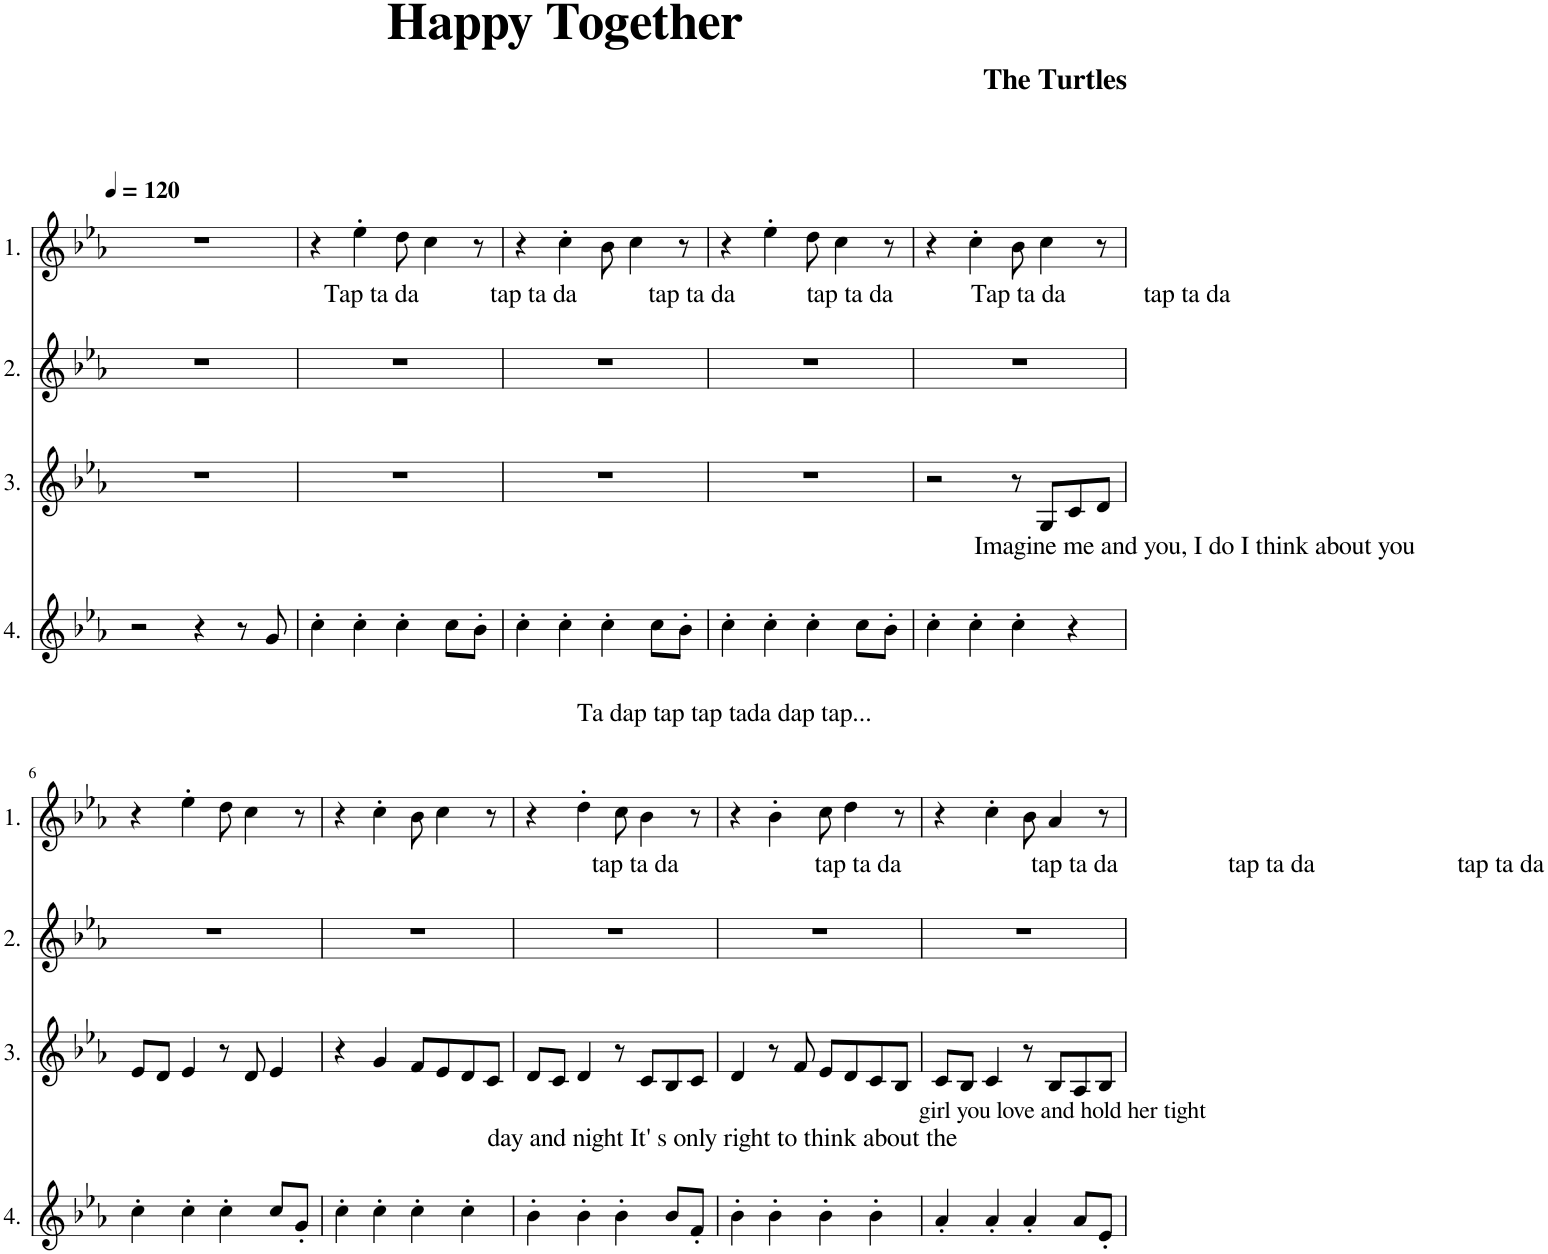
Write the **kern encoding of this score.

**kern	**kern	**kern	**kern
*part4	*part3	*part2	*part1
*staff4	*staff3	*staff2	*staff1
*I"4.	*I"3.	*I"2.	*I"1.
*clefG2	*clefG2	*clefG2	*clefG2
*Trd7c12	*	*	*
*k[b-e-a-]	*k[b-e-a-]	*k[b-e-a-]	*k[b-e-a-]
=1	=1	=1	=1
2r	1r	1r	1r
4r	.	.	.
8r	.	.	.
8g/	.	.	.
=2	=2	=2	=2
!	!	!LO:TX:a:t=Tap ta da           tap ta da           tap ta da           tap ta da            Tap ta da            tap ta da	!
4cc'\	1r	1r	4r
4cc'\	.	.	4ee-'\
4cc'\	.	.	8dd\
.	.	.	4cc\
8cc\L	.	.	.
8b-'\J	.	.	8r
=3	=3	=3	=3
4cc'\	1r	1r	4r
4cc'\	.	.	4cc'\
4cc'\	.	.	8b-\
.	.	.	4cc\
8cc\L	.	.	.
8b-'\J	.	.	8r
=4	=4	=4	=4
4cc'\	1r	1r	4r
4cc'\	.	.	4ee-'\
4cc'\	.	.	8dd\
.	.	.	4cc\
8cc\L	.	.	.
8b-'\J	.	.	8r
=5	=5	=5	=5
!LO:TX:a:t=Imagine me and you, I do I think about you	!	!	!
4cc'\	2r	1r	4r
4cc'\	.	.	4cc'\
4cc'\	8r	.	8b-\
.	8G/L	.	4cc\
4r	8c/	.	.
.	8d/J	.	8r
!!LO:LB:g=z
=6	=6	=6	=6
4cc'\	8e-/L	1r	4r
.	8d/J	.	.
4cc'\	4e-/	.	4ee-'\
4cc'\	8r	.	8dd\
.	8d/	.	4cc\
8cc/L	4e-/	.	.
8g'/J	.	.	8r
=7	=7	=7	=7
4cc'\	4r	1r	4r
4cc'\	4g/	.	4cc'\
4cc'\	8f/L	.	8b-\
.	8e-/	.	4cc\
4cc'\	8d/	.	.
.	8c/J	.	8r
=8	=8	=8	=8
!	!	!LO:TX:a:t=tap ta da                     tap ta da                    tap ta da                 tap ta da                      tap ta da	!
!LO:TX:a:t=day and night It' s only right to think about the	!	!	!
4b-'\	8d/L	1r	4r
.	8c/J	.	.
!	!	!	!LO:TX:a:t=Ta dap tap tap tada dap tap...
4b-'\	4d/	.	4dd'\
4b-'\	8r	.	8cc\
.	8c/L	.	4b-\
8b-/L	8B-/	.	.
8f'/J	8c/J	.	8r
=9	=9	=9	=9
4b-'\	4d/	1r	4r
4b-'\	8r	.	4b-'\
.	8f/	.	.
4b-'\	8e-/L	.	8cc\
.	8d/	.	4dd\
4b-'\	8c/	.	.
.	8B-/J	.	8r
=10	=10	=10	=10
!LO:TX:a:t=girl you love and hold her tight	!	!	!
4a-'/	8c/L	1r	4r
.	8B-/J	.	.
4a-'/	4c/	.	4cc'\
4a-'/	8r	.	8b-\
.	8B-/L	.	4a-/
8a-/L	8A-/	.	.
8e-'/J	8B-/J	.	8r
=	=	=	=
*-	*-	*-	*-
